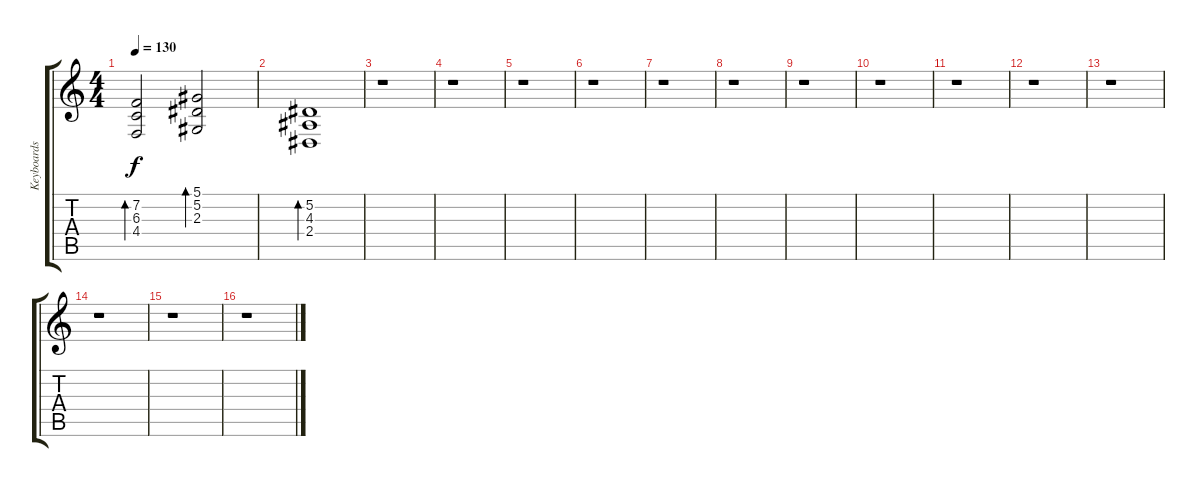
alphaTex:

\track ("Keyboards" "Keyboards") {instrument electricpiano2}
\staff {score tabs}
\tuning (Eb4 Bb3 Gb3 Db3 Ab2 Eb2) {hide}
\ts (4 4)
\tempo 130
\clef g2
\ks c
(7.2 6.3 4.4).2{bd 240 dy f} (5.1 5.2 2.3).2{bd 240} |
(5.2 4.3 2.4).1{bd 240} |
r.1 |
r.1 |
r.1 |
r.1 |
r.1 |
r.1 |
r.1 |
r.1 |
r.1 |
r.1 |
r.1 |
r.1 |
r.1 |
r.1
